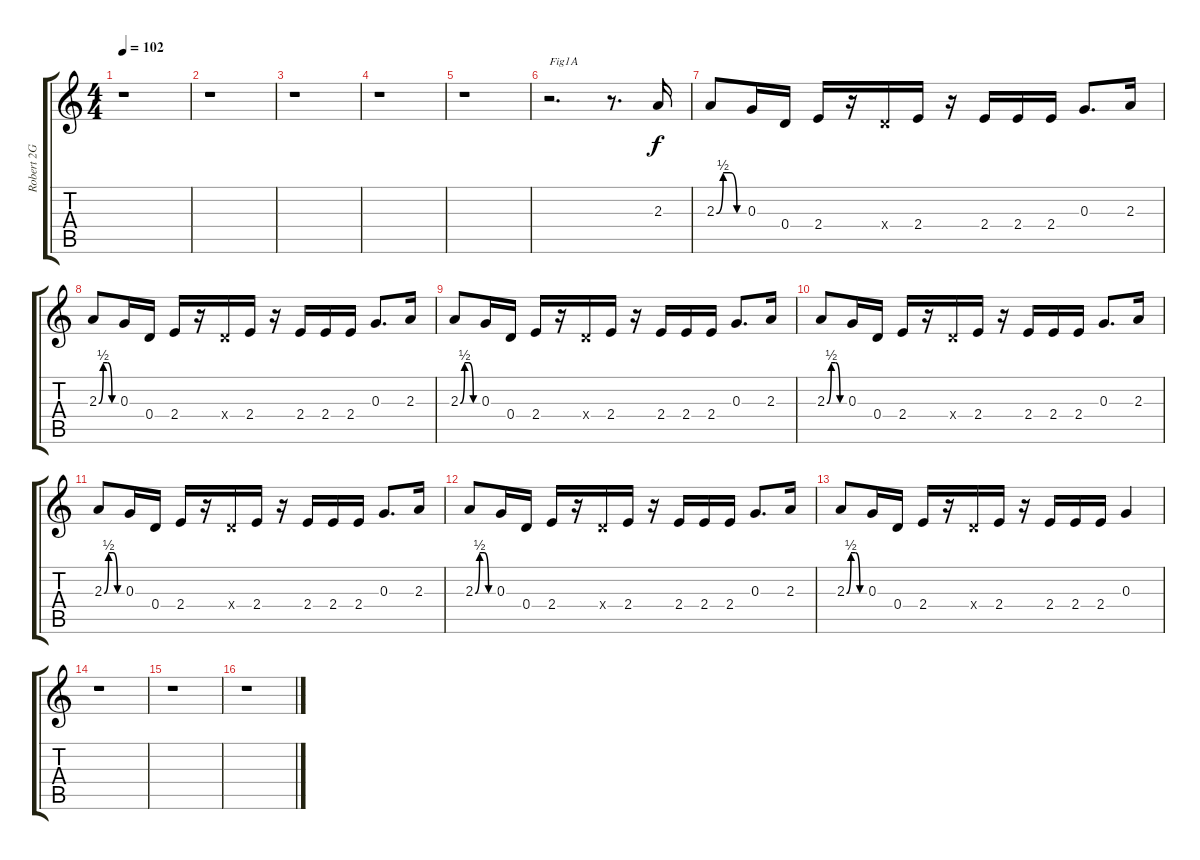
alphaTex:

\track ("Robert 2G" "Robert 2G") {instrument electricguitarjazz}
\staff {score tabs}
\tuning (E4 B3 G3 D3 A2 E2) {hide}
\ts (4 4)
\tempo 102
\clef g2
\ks c
r.1{dy f} |
r.1 |
r.1 |
r.1 |
r.1 |
r.2{d txt "Fig1A"} r.8{d} 2.3.16 |
2.3{be (custom 0 0 15 2 30 2 45 0 60 0)}.8 0.3.16 0.4.16 2.4.16 r.16 0.4{x}.16 2.4.16 r.16 2.4.16 2.4.16 2.4.16 0.3.8{d} 2.3.16 |
2.3{be (custom 0 0 15 2 30 2 45 0 60 0)}.8 0.3.16 0.4.16 2.4.16 r.16 0.4{x}.16 2.4.16 r.16 2.4.16 2.4.16 2.4.16 0.3.8{d} 2.3.16 |
2.3{be (custom 0 0 15 2 30 2 45 0 60 0)}.8 0.3.16 0.4.16 2.4.16 r.16 0.4{x}.16 2.4.16 r.16 2.4.16 2.4.16 2.4.16 0.3.8{d} 2.3.16 |
2.3{be (custom 0 0 15 2 30 2 45 0 60 0)}.8 0.3.16 0.4.16 2.4.16 r.16 0.4{x}.16 2.4.16 r.16 2.4.16 2.4.16 2.4.16 0.3.8{d} 2.3.16 |
2.3{be (custom 0 0 15 2 30 2 45 0 60 0)}.8 0.3.16 0.4.16 2.4.16 r.16 0.4{x}.16 2.4.16 r.16 2.4.16 2.4.16 2.4.16 0.3.8{d} 2.3.16 |
2.3{be (custom 0 0 15 2 30 2 45 0 60 0)}.8 0.3.16 0.4.16 2.4.16 r.16 0.4{x}.16 2.4.16 r.16 2.4.16 2.4.16 2.4.16 0.3.8{d} 2.3.16 |
2.3{be (custom 0 0 15 2 30 2 45 0 60 0)}.8 0.3.16 0.4.16 2.4.16 r.16 0.4{x}.16 2.4.16 r.16 2.4.16 2.4.16 2.4.16 0.3.4 |
r.1 |
r.1 |
r.1
